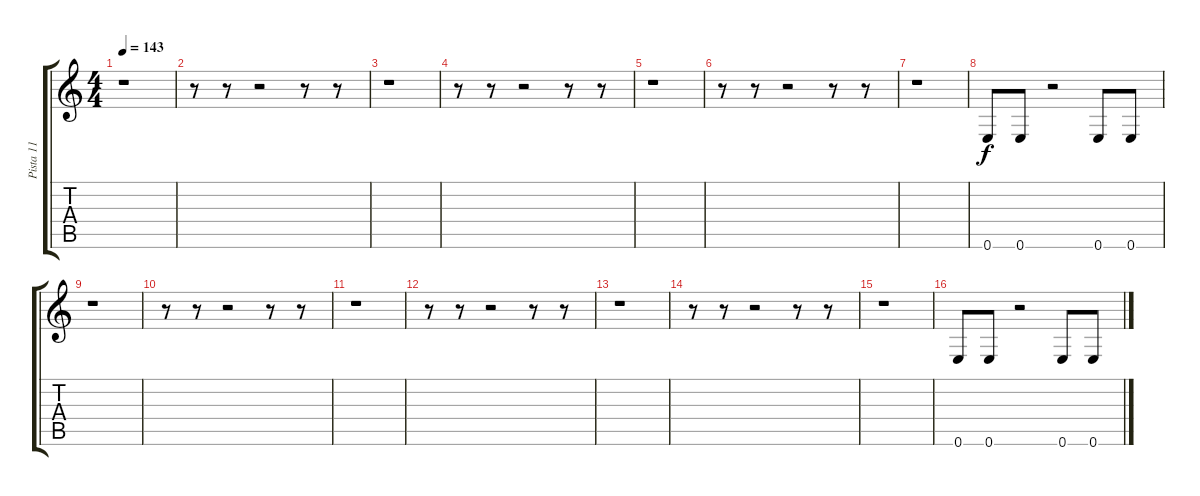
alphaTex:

\track ("Pista 11" "Pista 11") {instrument fretlessbass}
\staff {score tabs}
\tuning (E4 B3 G3 D3 A2 E2) {hide}
\ts (4 4)
\tempo 143
\clef g2
\ks c
r.1{dy f} |
r.8 r.8 r.2 r.8 r.8 |
r.1 |
r.8 r.8 r.2 r.8 r.8 |
r.1 |
r.8 r.8 r.2 r.8 r.8 |
r.1 |
0.6.8 0.6.8 r.2 0.6.8 0.6.8 |
r.1 |
r.8 r.8 r.2 r.8 r.8 |
r.1 |
r.8 r.8 r.2 r.8 r.8 |
r.1 |
r.8 r.8 r.2 r.8 r.8 |
r.1 |
0.6.8 0.6.8 r.2 0.6.8 0.6.8
